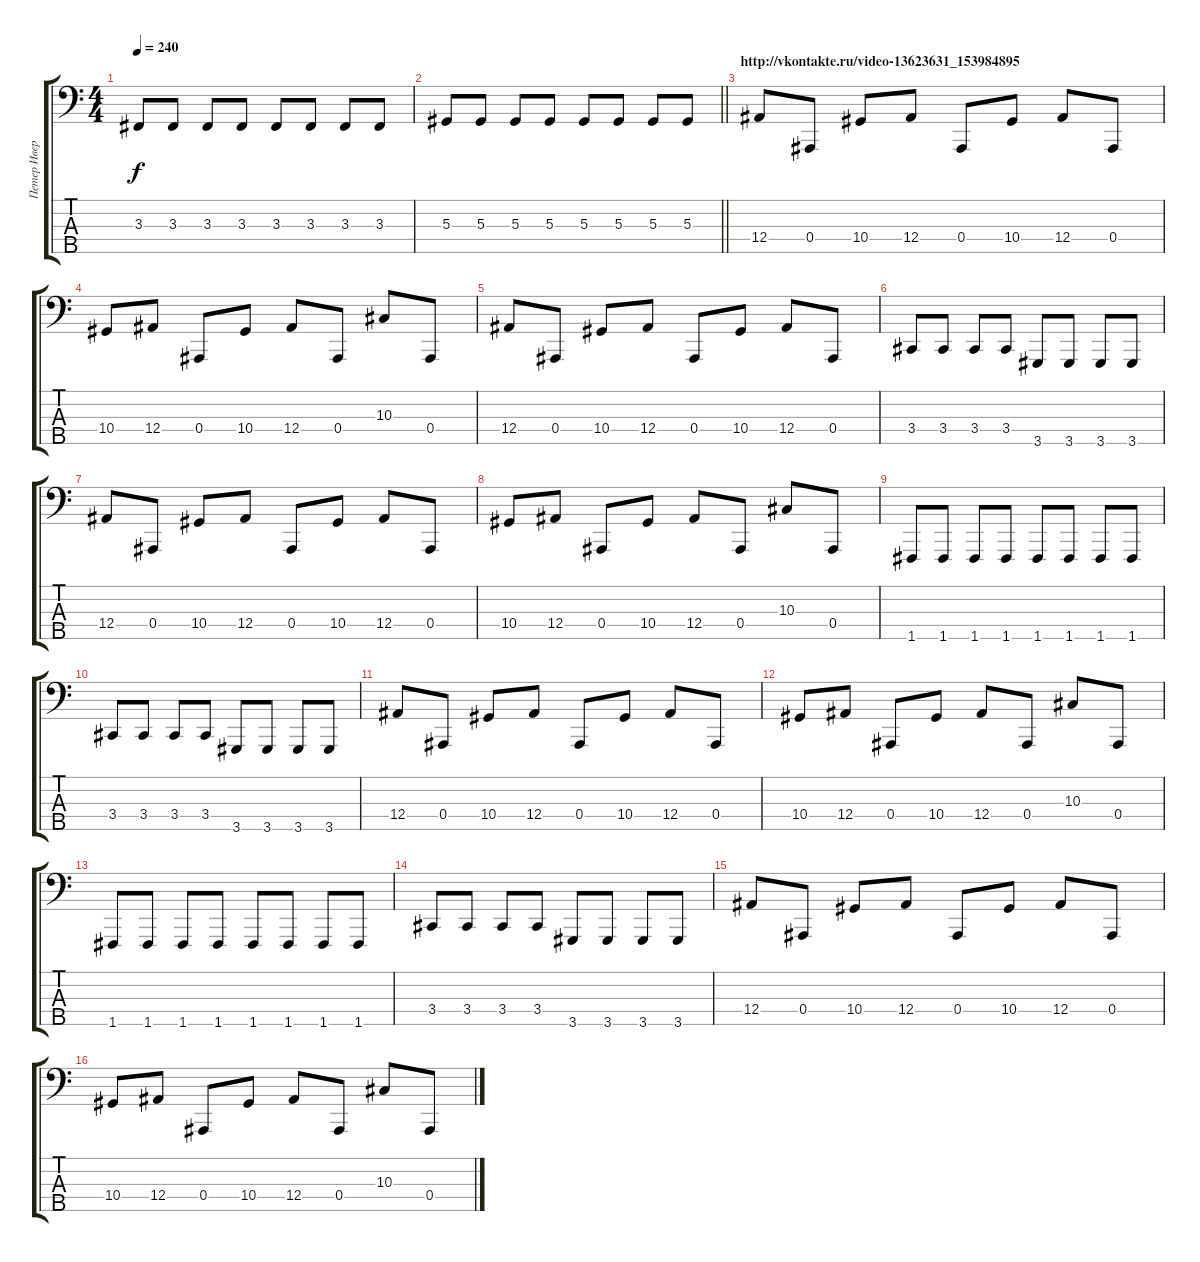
\track ("Петер Иверс" "Петер Ивер") {instrument electricbassfinger}
\staff {score tabs}
\tuning (Db2 Ab1 Eb1 Bb0 F0) {hide}
\ts (4 4)
\tempo 240
\clef f4
\ks c
3.3.8{dy f} 3.3.8 3.3.8 3.3.8 3.3.8 3.3.8 3.3.8 3.3.8 |
\barLineRight lightlight
5.3.8 5.3.8 5.3.8 5.3.8 5.3.8 5.3.8 5.3.8 5.3.8 |
\section ("" "http://vkontakte.ru/video-13623631_153984895")
12.4.8 0.4.8 10.4.8 12.4.8 0.4.8 10.4.8 12.4.8 0.4.8 |
10.4.8 12.4.8 0.4.8 10.4.8 12.4.8 0.4.8 10.3.8 0.4.8 |
12.4.8 0.4.8 10.4.8 12.4.8 0.4.8 10.4.8 12.4.8 0.4.8 |
3.4.8 3.4.8 3.4.8 3.4.8 3.5.8 3.5.8 3.5.8 3.5.8 |
12.4.8 0.4.8 10.4.8 12.4.8 0.4.8 10.4.8 12.4.8 0.4.8 |
10.4.8 12.4.8 0.4.8 10.4.8 12.4.8 0.4.8 10.3.8 0.4.8 |
1.5.8 1.5.8 1.5.8 1.5.8 1.5.8 1.5.8 1.5.8 1.5.8 |
3.4.8 3.4.8 3.4.8 3.4.8 3.5.8 3.5.8 3.5.8 3.5.8 |
12.4.8 0.4.8 10.4.8 12.4.8 0.4.8 10.4.8 12.4.8 0.4.8 |
10.4.8 12.4.8 0.4.8 10.4.8 12.4.8 0.4.8 10.3.8 0.4.8 |
1.5.8 1.5.8 1.5.8 1.5.8 1.5.8 1.5.8 1.5.8 1.5.8 |
3.4.8 3.4.8 3.4.8 3.4.8 3.5.8 3.5.8 3.5.8 3.5.8 |
12.4.8 0.4.8 10.4.8 12.4.8 0.4.8 10.4.8 12.4.8 0.4.8 |
10.4.8 12.4.8 0.4.8 10.4.8 12.4.8 0.4.8 10.3.8 0.4.8
